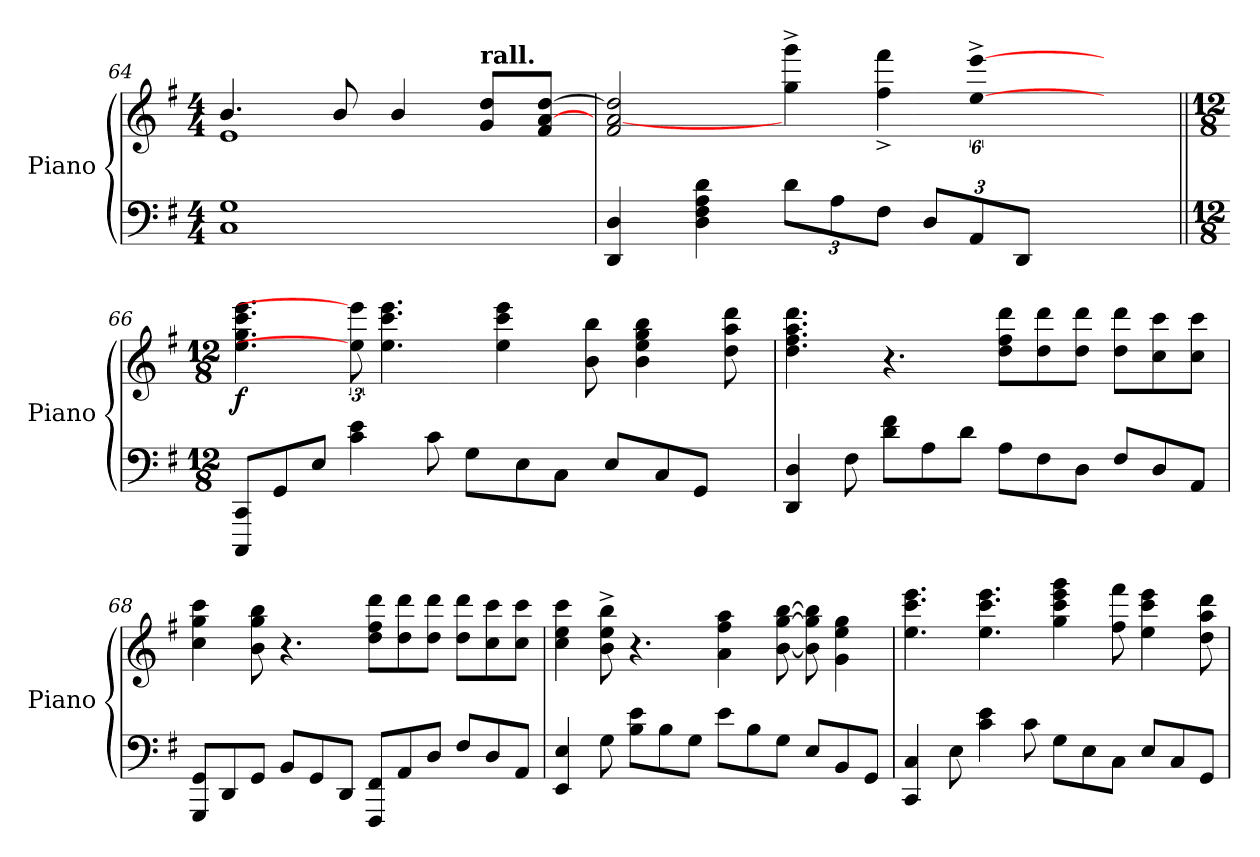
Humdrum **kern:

**kern	**kern	**dynam
*part1	*part1	*part1
*staff2	*staff1	*staff1/2
*I"Piano	*	*
*I'Piano	*	*
*clefF4	*clefG2	*
*k[f#]	*k[f#]	*
*M4/4	*M4/4	*
=64	=64	=64
*^	*^	*
1G	1C	4.b/	1e	.
.	.	8b/	.	.
.	.	4b/	.	.
!	!	!LO:TX:a:B:t=rall.	!	!
.	.	8g/ 8dd/L	.	.
.	.	8f#/ [>8a/ [>8dd/J	.	.
*v	*v	*	*	*
=65	=65	=65	=65
*	*	*^	*
4DD/ 4D/	2f#/ [2a/ 2dd/]	3%2ryy	6%5ryy	.
4D\ 4F#\ 4A\ 4d\	.	.	.	.
12d\L	4gg\^> 4ggg\^>	.	.	.
12A\	.	.	.	.
12F#\J	.	4ff#\^> 4fff#\^>	.	.
12D/L	3ryy	.	.	.
12AA/	.	.	[6ee\^> [6eee\^>	.
12DD/J	.	6ryy	.	.
*	*	*v	*v	*
12ryy	.	.	.
*	*v	*v	*
!!LO:LB:g=z
=66||	=66||	=66||
*M12/8	*M12/8	*
!	!	!LO:DY:b
8CCC/ 8CC/L	4.ee\ 4.gg\ 4.ccc\ 4.eee\	f
8GG/	.	.
8E/J	.	.
4c\ 4e\	12ee\] 12eee\]	.
.	4.ee\ 4.ccc\ 4.eee\	.
8c\	.	.
8G\L	.	.
.	4ee\ 4ccc\ 4eee\	.
8E\	.	.
8C\J	.	.
.	8b\ 8bb\	.
8E/L	.	.
.	4b\ 4ee\ 4gg\ 4bb\	.
8C/	.	.
8GG/J	.	.
.	8dd\ 8aa\ 8ddd\	.
12ryy	.	.
=67	=67	=67
4DD/ 4D/	4.dd\ 4.ff#\ 4.aa\ 4.ddd\	.
8F#\	.	.
8d\ 8f#\L	4.r	.
8A\	.	.
8d\J	.	.
8A\L	8dd\ 8ff#\ 8ddd\L	.
8F#\	8dd\ 8ddd\	.
8D\J	8dd\ 8ddd\J	.
8F#/L	8dd\ 8ddd\L	.
8D/	8cc\ 8ccc\	.
8AA/J	8cc\ 8ccc\J	.
=68	=68	=68
8GGG/ 8GG/L	4cc\ 4gg\ 4ccc\	.
8DD/	.	.
8GG/J	8b\ 8gg\ 8bb\	.
8BB/L	4.r	.
8GG/	.	.
8DD/J	.	.
8FFF#/ 8FF#/L	8dd\ 8ff#\ 8ddd\L	.
8AA/	8dd\ 8ddd\	.
8D/J	8dd\ 8ddd\J	.
8F#/L	8dd\ 8ddd\L	.
8D/	8cc\ 8ccc\	.
8AA/J	8cc\ 8ccc\J	.
!!LO:LB:g=z
=69	=69	=69
4EE/ 4E/	4cc\ 4ee\ 4ccc\	.
8G\	8b\^> 8ee\^> 8bb\^>	.
8B\ 8e\L	4.r	.
8B\	.	.
8G\J	.	.
8e\L	4a\ 4ff#\ 4aa\	.
8B\	.	.
8G\J	[<8b\ [>8gg\ [>8bb\	.
8E/L	8b\] 8gg\] 8bb\]	.
8BB/	4g\ 4ee\ 4gg\	.
8GG/J	.	.
=70	=70	=70
4CC/ 4C/	4.ee\ 4.ccc\ 4.eee\	.
8E\	.	.
4c\ 4e\	4.ee\ 4.ccc\ 4.eee\	.
8c\	.	.
8G\L	4gg\ 4ccc\ 4eee\ 4ggg\	.
8E\	.	.
8C\J	8ff#\ 8fff#\	.
8E/L	4ee\ 4ccc\ 4eee\	.
8C/	.	.
8GG/J	8dd\ 8aa\ 8ddd\	.
=	=	=
*-	*-	*-
